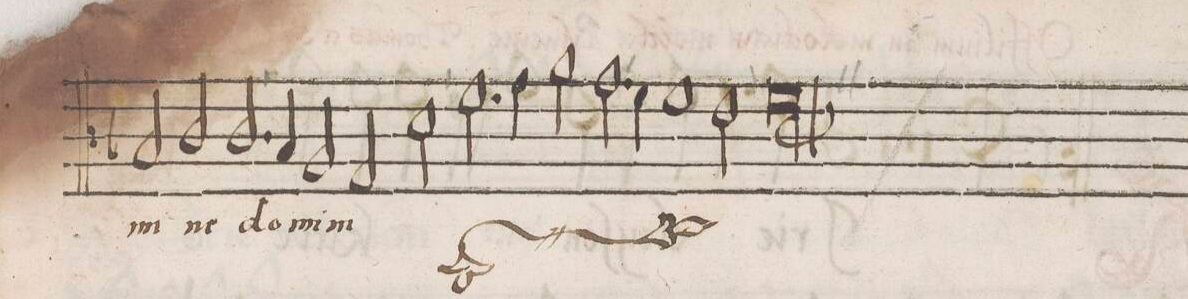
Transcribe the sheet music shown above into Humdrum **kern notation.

**kern	**text
*I"CANTVS	*
*clefC3	*
*k[b-]	*
*met()	*
*M2/1	*
2B-/	-mi-
2c/	-ne
2.c/	do-
=49-	=49-
4B-/	.
2A/	-mi-
2G/	-ni
*	*ij
2d\	in
=50-	=50-
2.f\	no-
4g\	.
2a\	-mi-
2.g\	-ne
=51-	=51-
4f\	.
1f	do-
2e\	-mi-
=52-	=52-
0f	-ni
*	*Xij
==	==
*-	*-
